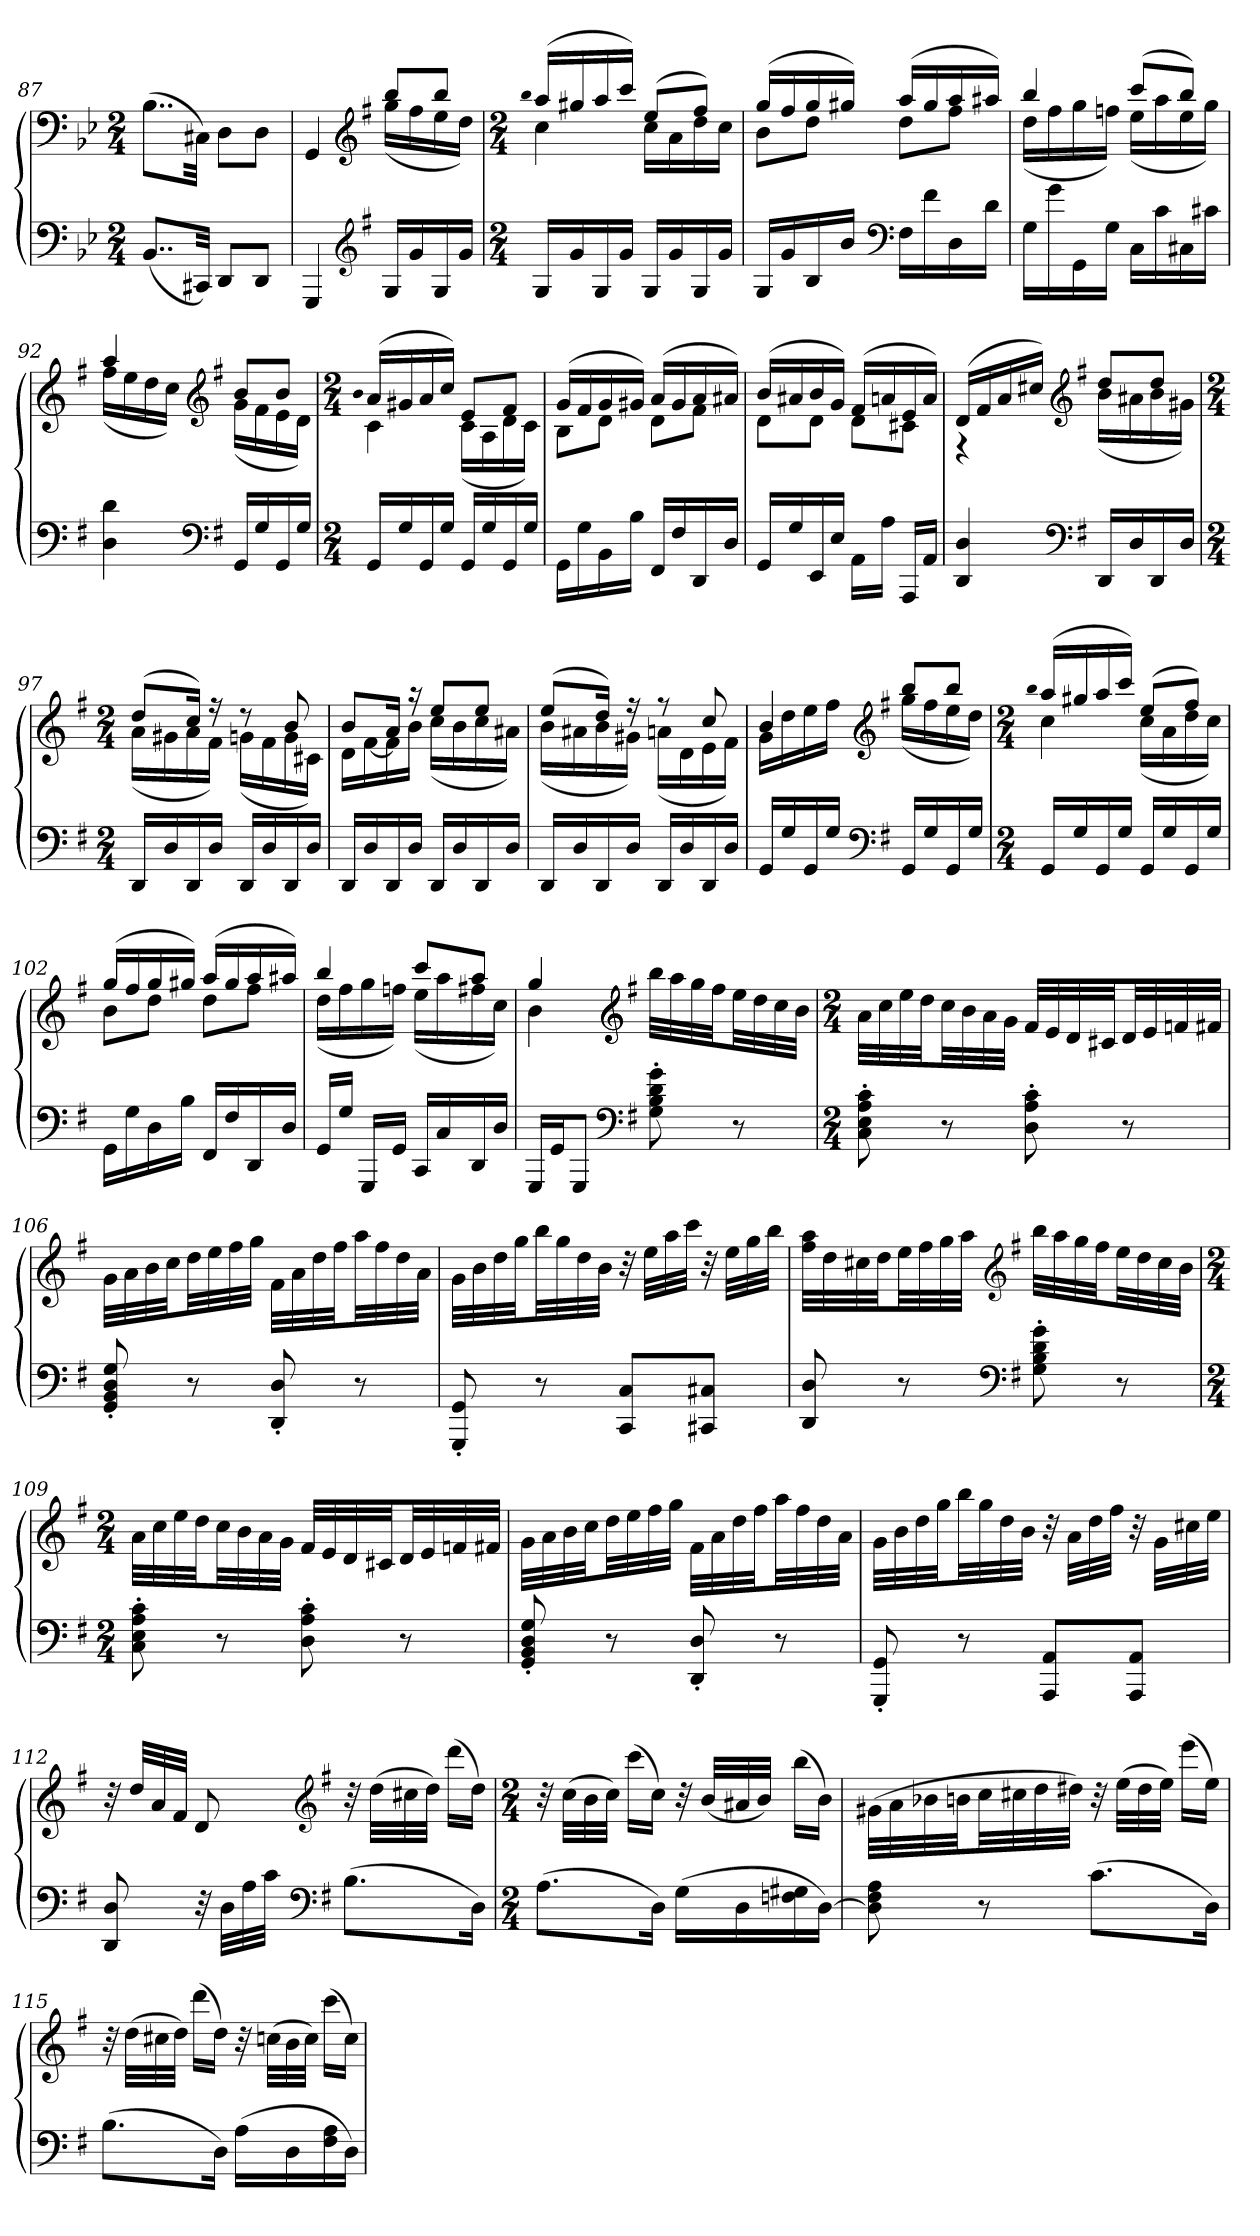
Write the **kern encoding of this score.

**kern	**kern
*part1	*part1
*staff2	*staff1
*clefF4	*clefF4
*k[b-e-]	*k[b-e-]
*g:	*g:
*M2/4	*M2/4
=87	=87
(8..BB-L	(8..B-L
32CC#XJkk)	32C#XJkk)
8DDL	8DL
8DDJ	8DJ
=88	=88
*	*^
4GGG	4GG	4ryy
*clefG2	*clefG2	*
*k[f#]	*k[f#]	*
*G:	*G:	*
16GLL	8bbL	(16ggLL
16g	.	16ff#
16G	8bbJ	16ee
16gJJ	.	16ddJJ)
=89	=89	=89
*M2/4	*M2/4	*
.	qbb	.
16GLL	(16aaLL	4cc
16g	16gg#X	.
16G	16aa	.
16gJJ	16cccJJ)	.
16GLL	(8eeL	16ccLL
16g	.	16a
16G	8ff#J)	16dd
16gJJ	.	16ccJJ
=90	=90	=90
16GLL	(16ggLL	8bL
16g	16ff#	.
16B	16gg	8ddJ
16bJJ	16gg#XJJ)	.
*clefF4	*	*
16F#LL	(16aaLL	8ddL
16f#	16gg#	.
16D	16aa	8ff#J
16dJJ	16aa#XJJ)	.
=91	=91	=91
16GLL	4bb	(16ddLL
16g	.	16ff#
16GG	.	16gg
16GJJ	.	16ffnJJ)
16CLL	(8cccL	(16eeLL
16c	.	16aa
16C#X	8bbJ)	16ee
16c#XJJ	.	16ggJJ)
=92	=92	=92
4D 4d	4aa	(16ff#LL
.	.	16ee
.	.	16dd
.	.	16ccJJ)
*clefF4	*clefG2	*
*k[f#]	*k[f#]	*
*G:	*G:	*
16GGLL	8bL	(16gLL
16G	.	16f#
16GG	8bJ	16e
16GJJ	.	16dJJ)
=93	=93	=93
*M2/4	*M2/4	*
.	qb	.
16GGLL	(16aLL	4c
16G	16g#X	.
16GG	16a	.
16GJJ	16ccJJ)	.
16GGLL	8eL	(16cLL
16G	.	16A
16GG	8f#J	16d
16GJJ	.	16cJJ)
=94	=94	=94
16GGLL	(16gLL	8BL
16G	16f#	.
16BB	16g	8dJ
16BJJ	16g#XJJ)	.
16FF#LL	(16aLL	8dL
16F#	16g#	.
16DD	16a	8f#J
16DJJ	16a#XJJ)	.
=95	=95	=95
16GGLL	(16bLL	8dL
16G	16a#X	.
16EE	16b	8dJ
16EJJ	16gJJ)	.
16AALL	(16f#LL	8dL
16AJJ	16an	.
16AAALL	16e	8c#XJ
16AAJJ	16aJJ)	.
=96	=96	=96
4DD 4D	(16dLL	4r
.	16f#	.
.	16a	.
.	16cc#XJJ)	.
*clefF4	*clefG2	*
*k[f#]	*k[f#]	*
*G:	*G:	*
16DDLL	8ddL	(16bLL
16D	.	16a#X
16DD	8ddJ	16b
16DJJ	.	16g#XJJ)
=97	=97	=97
*M2/4	*M2/4	*
16DDLL	(8ddL	(16aLL
16D	.	16g#X
16DD	16ccJk)	16a
16DJJ	16r	16f#JJ)
16DDLL	8r	(16gnLL
16D	.	16f#
16DD	8b	16g
16DJJ	.	16c#XJJ)
=98	=98	=98
16DDLL	8bL	16dLL
16D	.	[16f#
16DD	16aJk	16f#]
16DJJ	16r	16bJJ
16DDLL	8eeL	(16ccLL
16D	.	16b
16DD	8eeJ	16cc
16DJJ	.	16a#XJJ)
=99	=99	=99
16DDLL	(8eeL	(16bLL
16D	.	16a#X
16DD	16ddJk)	16b
16DJJ	16r	16g#XJJ)
16DDLL	8r	(16anLL
16D	.	16d
16DD	8cc	16e
16DJJ	.	16f#JJ)
=100	=100	=100
16GGLL	4b	16gLL
16G	.	16dd
16GG	.	16ee
16GJJ	.	16ff#JJ
*clefF4	*clefG2	*
*k[f#]	*k[f#]	*
*G:	*G:	*
16GGLL	8bbL	(16ggLL
16G	.	16ff#
16GG	8bbJ	16ee
16GJJ	.	16ddJJ)
=101	=101	=101
*M2/4	*M2/4	*
.	qbb	.
16GGLL	(16aaLL	4cc
16G	16gg#X	.
16GG	16aa	.
16GJJ	16cccJJ)	.
16GGLL	(8eeL	(16ccLL
16G	.	16a
16GG	8ff#J)	16dd
16GJJ	.	16ccJJ)
=102	=102	=102
16GGLL	(16ggLL	8bL
16G	16ff#	.
16D	16gg	8ddJ
16BJJ	16gg#XJJ)	.
16FF#LL	(16aaLL	8ddL
16F#	16gg#	.
16DD	16aa	8ff#J
16DJJ	16aa#XJJ)	.
=103	=103	=103
16GGLL	4bb	(16ddLL
16GJJ	.	16ff#
16GGGLL	.	16gg
16GGJJ	.	16ffnJJ)
16CCLL	8cccL	(16eeLL
16C	.	16aa
16DD	8aaJ	16ff#X
16DJJ	.	16ccJJ)
=104	=104	=104
16GGGLL	4gg	4b
16GGJ	.	.
8GGGJ	.	.
*clefF4	*clefG2	*
*k[f#]	*k[f#]	*
*G:	*G:	*
8G' 8B' 8d' 8g'	32bbLLL	4ryy
.	32aa	.
.	32gg	.
.	32ff#JJ	.
8r	32eeLL	.
.	32dd	.
.	32cc	.
.	32bJJJ	.
*	*v	*v
=105	=105
*M2/4	*M2/4
8C' 8E' 8A' 8c'	32aLLL
.	32cc
.	32ee
.	32ddJJ
8r	32ccLL
.	32b
.	32a
.	32gJJJ
8D' 8A' 8c'	32f#LLL
.	32e
.	32d
.	32c#XJJ
8r	32dLL
.	32e
.	32fn
.	32f#XJJJ
=106	=106
8GG' 8BB' 8D' 8G'	32gLLL
.	32a
.	32b
.	32ccJJ
8r	32ddLL
.	32ee
.	32ff#
.	32ggJJJ
8DD' 8D'	32f#LLL
.	32a
.	32dd
.	32ff#JJ
8r	32aaLL
.	32ff#
.	32dd
.	32aJJJ
=107	=107
8GGG' 8GG'	32gLLL
.	32b
.	32dd
.	32ggJJ
8r	32bbLL
.	32gg
.	32dd
.	32bJJJ
8CC 8CL	32r
.	32eeLLL
.	32aa
.	32cccJJJ
8CC#X 8C#XJ	32r
.	32eeLLL
.	32gg
.	32bbJJJ
=108	=108
8DD 8D	32ff# 32aaLLL
.	32dd
.	32cc#X
.	32ddJJ
8r	32eeLL
.	32ff#
.	32gg
.	32aaJJJ
*clefF4	*clefG2
*k[f#]	*k[f#]
*G:	*G:
8G' 8B' 8d' 8g'	32bbLLL
.	32aa
.	32gg
.	32ff#JJ
8r	32eeLL
.	32dd
.	32cc
.	32bJJJ
=109	=109
*M2/4	*M2/4
8C' 8E' 8A' 8c'	32aLLL
.	32cc
.	32ee
.	32ddJJ
8r	32ccLL
.	32b
.	32a
.	32gJJJ
8D' 8A' 8c'	32f#LLL
.	32e
.	32d
.	32c#XJJ
8r	32dLL
.	32e
.	32fn
.	32f#XJJJ
=110	=110
8GG' 8BB' 8D' 8G'	32gLLL
.	32a
.	32b
.	32ccJJ
8r	32ddLL
.	32ee
.	32ff#
.	32ggJJJ
8DD' 8D'	32f#LLL
.	32a
.	32dd
.	32ff#JJ
8r	32aaLL
.	32ff#
.	32dd
.	32aJJJ
=111	=111
8GGG' 8GG'	32gLLL
.	32b
.	32dd
.	32ggJJ
8r	32bbLL
.	32gg
.	32dd
.	32bJJJ
8AAA 8AAL	32r
.	32aLLL
.	32dd
.	32ff#JJJ
8AAA 8AAJ	32r
.	32gLLL
.	32cc#X
.	32eeJJJ
=112	=112
8DD 8D	32r
.	32ddLLL
.	32a
.	32f#JJJ
32r	8d
32DLLL	.
32A	.
32cJJJ	.
*clefF4	*clefG2
*k[f#]	*k[f#]
*G:	*G:
(8.BL	32r
.	(32ddLLL
.	32cc#X
.	32ddJJJ)
.	(16dddLL
16DJk)	16ddJJ)
=113	=113
*M2/4	*M2/4
(8.AL	32r
.	(32ccLLL
.	32b
.	32ccJJJ)
.	(16cccLL
16DJk)	16ccJJ)
(16GLL	32r
.	(32bLLL
16D	32a#X
.	32bJJJ)
16Fn 16G#X	(16bbLL
[16DJJ)	16bJJ)
=114	=114
8D] 8F# 8A	(32g#XLLL
.	32a
.	32b-X
.	32bnJJ
8r	32ccLL
.	32cc#X
.	32dd
.	32dd#XJJJ)
(8.cL	32r
.	(32eeLLL
.	32dd#
.	32eeJJJ)
.	(16eeeLL
16DJk)	16eeJJ)
=115	=115
(8.BL	32r
.	(32ddLLL
.	32cc#X
.	32ddJJJ)
.	(16dddLL
16DJk)	16ddJJ)
(16ALL	32r
.	(32ccnLLL
16D	32b
.	32ccJJJ)
16F# 16A	(16cccLL
16DJJ)	16ccJJ)
=	=
*-	*-
